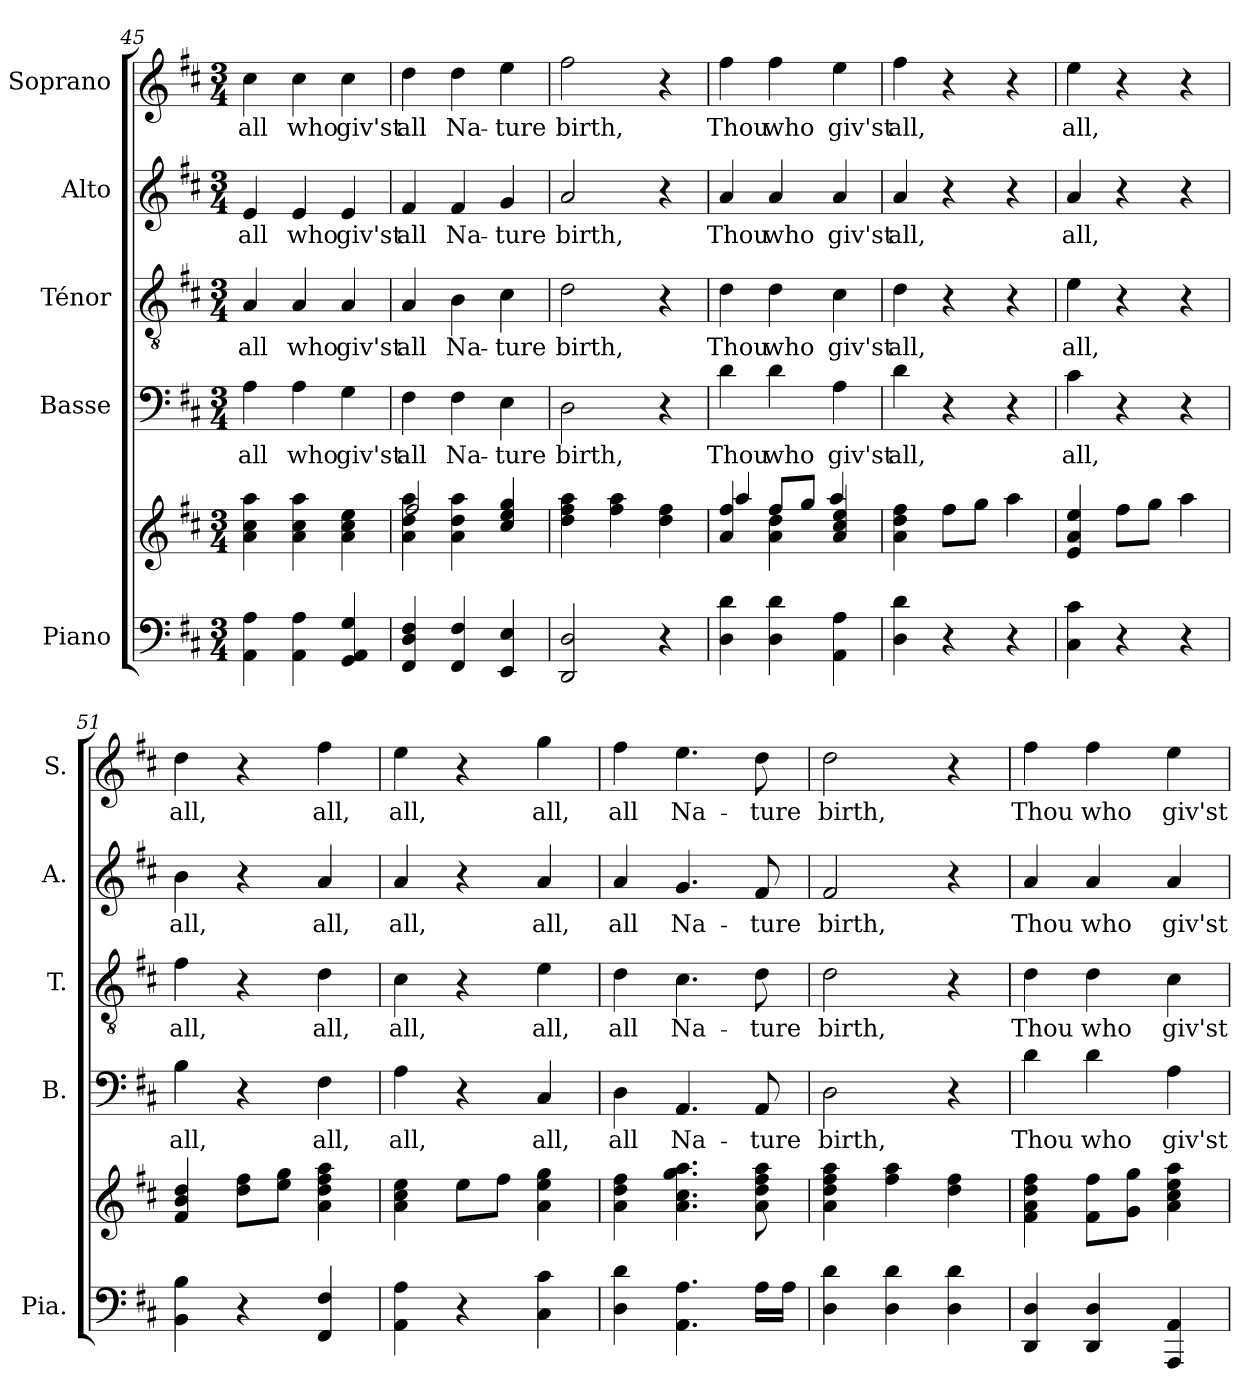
**kern	**kern	**kern	**text	**kern	**text	**kern	**text	**kern	**text
*part5	*part5	*part4	*part4	*part3	*part3	*part2	*part2	*part1	*part1
*staff6	*staff5	*staff4	*staff4	*staff3	*staff3	*staff2	*staff2	*staff1	*staff1
*I"Piano	*	*I"Basse	*	*I"Ténor	*	*I"Alto	*	*I"Soprano	*
*I'Pia.	*	*I'B.	*	*I'T.	*	*I'A.	*	*I'S.	*
*clefF4	*clefG2	*clefF4	*	*clefGv2	*	*clefG2	*	*clefG2	*
*k[f#c#]	*k[f#c#]	*k[f#c#]	*	*k[f#c#]	*	*k[f#c#]	*	*k[f#c#]	*
*M3/4	*M3/4	*M3/4	*	*M3/4	*	*M3/4	*	*M3/4	*
=45	=45	=45	=45	=45	=45	=45	=45	=45	=45
!	!	!	!LO:LY:b	!	!LO:LY:b	!	!LO:LY:b	!	!LO:LY:b
4AA\ 4A\	4a\ 4cc#\ 4aa\	4A\	all	4A/	all	4e/	all	4cc#\	all
!	!	!	!LO:LY:b	!	!LO:LY:b	!	!LO:LY:b	!	!LO:LY:b
4AA\ 4A\	4a\ 4cc#\ 4aa\	4A\	who	4A/	who	4e/	who	4cc#\	who
!	!	!	!LO:LY:b	!	!LO:LY:b	!	!LO:LY:b	!	!LO:LY:b
4GG/ 4AA/ 4G/	4a\ 4cc#\ 4ee\	4G\	giv'st	4A/	giv'st	4e/	giv'st	4cc#\	giv'st
=46	=46	=46	=46	=46	=46	=46	=46	=46	=46
*	*^	*	*	*	*	*	*	*	*
!	!	!	!	!LO:LY:b	!	!LO:LY:b	!	!LO:LY:b	!	!LO:LY:b
4FF#/ 4D/ 4F#/	4a\ 4dd\ 4aa\	2ff#/	4F#\	all	4A/	all	4f#/	all	4dd\	all
!	!	!	!	!LO:LY:b	!	!LO:LY:b	!	!LO:LY:b	!	!LO:LY:b
4FF#/ 4F#/	4a\ 4dd\ 4aa\	.	4F#\	Na-	4B\	Na-	4f#/	Na-	4dd\	Na-
!	!	!	!	!LO:LY:b	!	!LO:LY:b	!	!LO:LY:b	!	!LO:LY:b
4EE/ 4E/	4cc#/ 4ee/ 4gg/	4ryy	4E\	-ture	4c#\	-ture	4g/	-ture	4ee\	-ture
=47	=47	=47	=47	=47	=47	=47	=47	=47	=47	=47
!	!	!	!	!LO:LY:b	!	!LO:LY:b	!	!LO:LY:b	!	!LO:LY:b
*	*v	*v	*	*	*	*	*	*	*	*
2DD/ 2D/	4dd\ 4ff#\ 4aa\	2D\	birth,	2d\	birth,	2a/	birth,	2ff#\	birth,
.	4ff#\ 4aa\	.	.	.	.	.	.	.	.
4r	4dd\ 4ff#\	4r	.	4r	.	4r	.	4r	.
=48	=48	=48	=48	=48	=48	=48	=48	=48	=48
*	*^	*	*	*	*	*	*	*	*
!	!	!	!	!LO:LY:b	!	!LO:LY:b	!	!LO:LY:b	!	!LO:LY:b
4D\ 4d\	4a/ 4ff#/	4aa/	4d\	Thou	4d\	Thou	4a/	Thou	4ff#\	Thou
!	!	!	!	!LO:LY:b	!	!LO:LY:b	!	!LO:LY:b	!	!LO:LY:b
4D\ 4d\	4a\ 4dd\	8ff#/L	4d\	who	4d\	who	4a/	who	4ff#\	who
.	.	8gg/J	.	.	.	.	.	.	.	.
!	!	!	!	!LO:LY:b	!	!LO:LY:b	!	!LO:LY:b	!	!LO:LY:b
4AA\ 4A\	4a/ 4cc#/ 4ee/	4aa/	4A\	giv'st	4c#\	giv'st	4a/	giv'st	4ee\	giv'st
!!LO:LB:g=z
=49	=49	=49	=49	=49	=49	=49	=49	=49	=49	=49
!	!	!	!	!LO:LY:b	!	!LO:LY:b	!	!LO:LY:b	!	!LO:LY:b
*	*v	*v	*	*	*	*	*	*	*	*
4D\ 4d\	4a\ 4dd\ 4ff#\	4d\	all,	4d\	all,	4a/	all,	4ff#\	all,
4r	8ff#\L	4r	.	4r	.	4r	.	4r	.
.	8gg\J	.	.	.	.	.	.	.	.
4r	4aa\	4r	.	4r	.	4r	.	4r	.
=50	=50	=50	=50	=50	=50	=50	=50	=50	=50
!	!	!	!LO:LY:b	!	!LO:LY:b	!	!LO:LY:b	!	!LO:LY:b
4C#\ 4c#\	4e/ 4a/ 4ee/	4c#\	all,	4e\	all,	4a/	all,	4ee\	all,
4r	8ff#\L	4r	.	4r	.	4r	.	4r	.
.	8gg\J	.	.	.	.	.	.	.	.
4r	4aa\	4r	.	4r	.	4r	.	4r	.
=51	=51	=51	=51	=51	=51	=51	=51	=51	=51
!	!	!	!LO:LY:b	!	!LO:LY:b	!	!LO:LY:b	!	!LO:LY:b
4BB\ 4B\	4f#/ 4b/ 4dd/	4B\	all,	4f#\	all,	4b\	all,	4dd\	all,
4r	8dd\ 8ff#\L	4r	.	4r	.	4r	.	4r	.
.	8ee\ 8gg\J	.	.	.	.	.	.	.	.
!	!	!	!LO:LY:b	!	!LO:LY:b	!	!LO:LY:b	!	!LO:LY:b
4FF#/ 4F#/	4a\ 4dd\ 4ff#\ 4aa\	4F#\	all,	4d\	all,	4a/	all,	4ff#\	all,
=52	=52	=52	=52	=52	=52	=52	=52	=52	=52
!	!	!	!LO:LY:b	!	!LO:LY:b	!	!LO:LY:b	!	!LO:LY:b
4AA\ 4A\	4a\ 4cc#\ 4ee\	4A\	all,	4c#\	all,	4a/	all,	4ee\	all,
4r	8ee\L	4r	.	4r	.	4r	.	4r	.
.	8ff#\J	.	.	.	.	.	.	.	.
!	!	!	!LO:LY:b	!	!LO:LY:b	!	!LO:LY:b	!	!LO:LY:b
4C#\ 4c#\	4a\ 4ee\ 4gg\	4C#/	all,	4e\	all,	4a/	all,	4gg\	all,
=53	=53	=53	=53	=53	=53	=53	=53	=53	=53
!	!	!	!LO:LY:b	!	!LO:LY:b	!	!LO:LY:b	!	!LO:LY:b
4D\ 4d\	4a\ 4dd\ 4ff#\	4D\	all	4d\	all	4a/	all	4ff#\	all
!	!	!	!LO:LY:b	!	!LO:LY:b	!	!LO:LY:b	!	!LO:LY:b
4.AA\ 4.A\	4.a\ 4.cc#\ 4.gg\ 4.aa\	4.AA/	Na-	4.c#\	Na-	4.g/	Na-	4.ee\	Na-
!	!	!	!LO:LY:b	!	!LO:LY:b	!	!LO:LY:b	!	!LO:LY:b
16A\LL	8a\ 8dd\ 8ff#\ 8aa\	8AA/	-ture	8d\	-ture	8f#/	-ture	8dd\	-ture
16A\JJ	.	.	.	.	.	.	.	.	.
=54	=54	=54	=54	=54	=54	=54	=54	=54	=54
!	!	!	!LO:LY:b	!	!LO:LY:b	!	!LO:LY:b	!	!LO:LY:b
4D\ 4d\	4a\ 4dd\ 4ff#\ 4aa\	2D\	birth,	2d\	birth,	2f#/	birth,	2dd\	birth,
4D\ 4d\	4ff#\ 4aa\	.	.	.	.	.	.	.	.
4D\ 4d\	4dd\ 4ff#\	4r	.	4r	.	4r	.	4r	.
!!LO:LB:g=z
=55	=55	=55	=55	=55	=55	=55	=55	=55	=55
!	!	!	!LO:LY:b	!	!LO:LY:b	!	!LO:LY:b	!	!LO:LY:b
4DD/ 4D/	4f#\ 4a\ 4dd\ 4ff#\	4d\	Thou	4d\	Thou	4a/	Thou	4ff#\	Thou
!	!	!	!LO:LY:b	!	!LO:LY:b	!	!LO:LY:b	!	!LO:LY:b
4DD/ 4D/	8f#\ 8ff#\L	4d\	who	4d\	who	4a/	who	4ff#\	who
.	8g\ 8gg\J	.	.	.	.	.	.	.	.
!	!	!	!LO:LY:b	!	!LO:LY:b	!	!LO:LY:b	!	!LO:LY:b
4AAA/ 4AA/	4a\ 4cc#\ 4ee\ 4aa\	4A\	giv'st	4c#\	giv'st	4a/	giv'st	4ee\	giv'st
=	=	=	=	=	=	=	=	=	=
*-	*-	*-	*-	*-	*-	*-	*-	*-	*-
